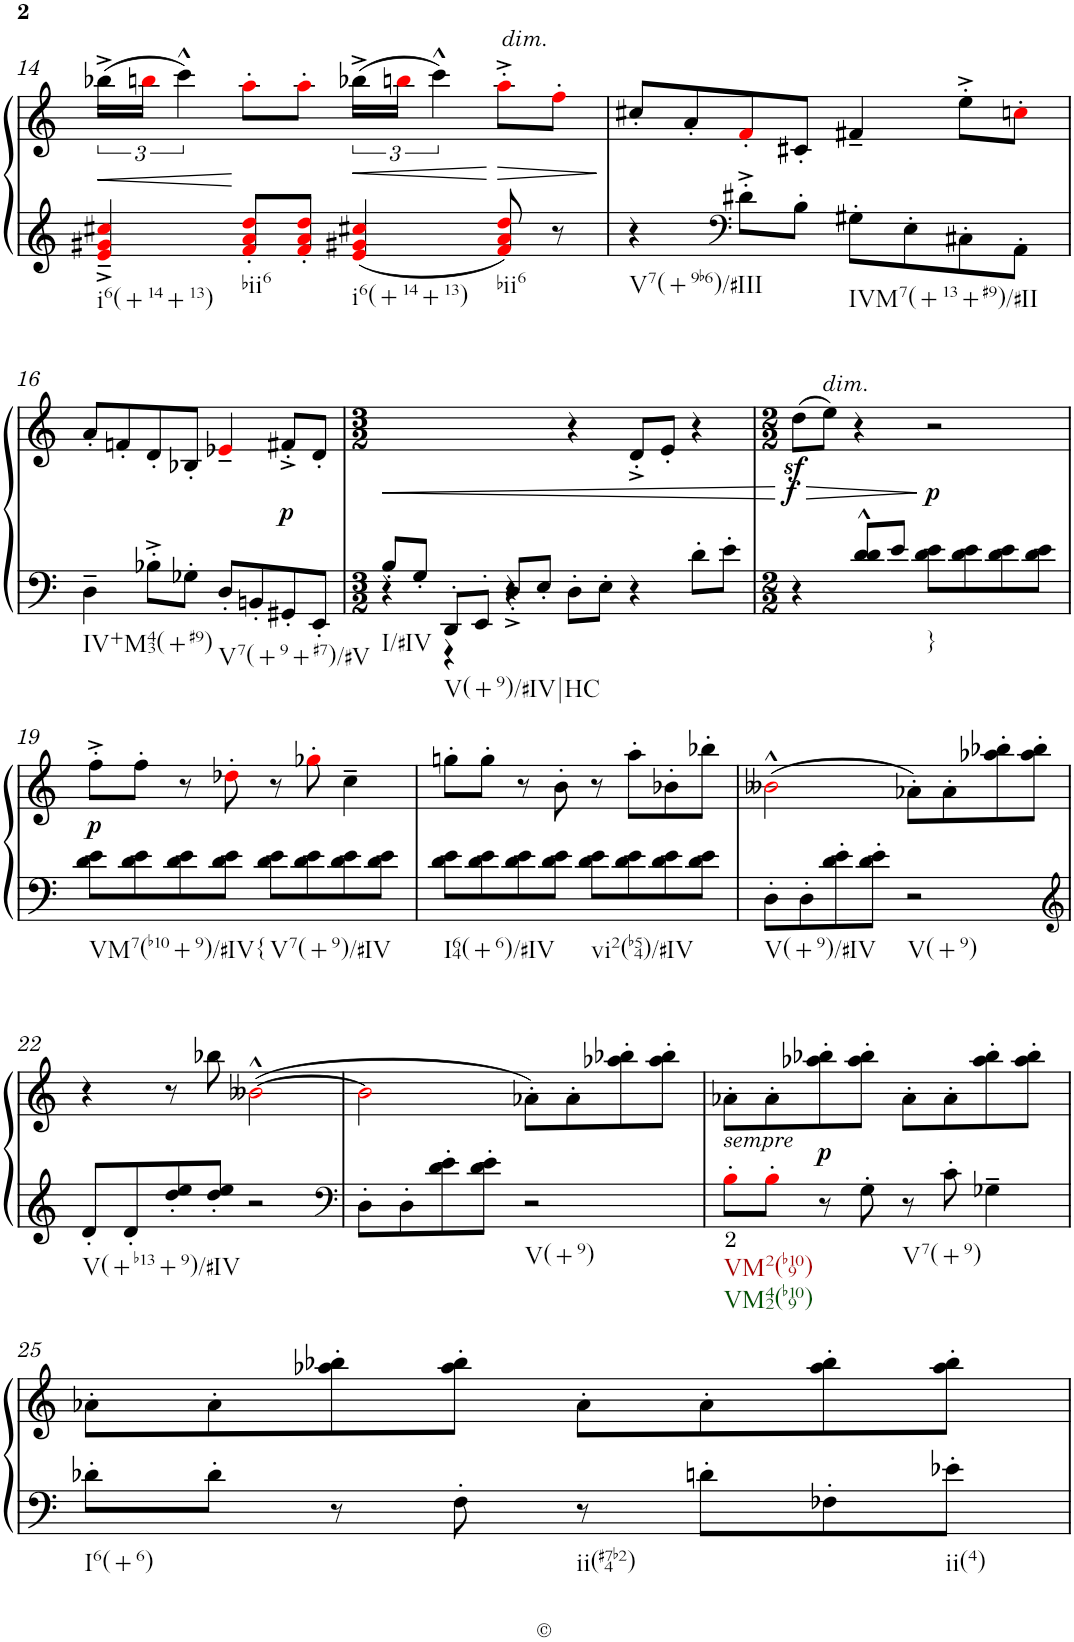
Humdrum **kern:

**kern	**kern	**dynam
*part1	*part1	*part1
*staff2	*staff1	*staff1/2
*I"Piano	*	*
*I'Pno.	*	*
!!LO:PB:g=z
*clefG2	*clefG2	*
*k[]	*k[]	*
*M2/2	*M2/2	*
=14	=14	=14
!LO:TX:b:t=i6(+14+13)	!	!
!	!	!LO:HP:b
4ei/~^ 4g#Xi/~^ 4cc#Xi/~^	(>24bb-X^\LL	<
.	24bbni\JJ	.
.	6ccc^^\)	.
!LO:TX:b:t=bii6	!	!
8fi/' 8ai/' 8ddi/'L	8aa'i\L	[
8fi/' 8ai/' 8ddi/'J	8aa'i\J	.
!LO:TX:b:t=i6(+14+13)	!	!
!	!	!LO:HP:b
4ei/ 4g#Xi/ 4cc#Xi/	(>24bb-X^\LL	<
.	24bbni\JJ	.
.	6ccc^^\)	.
!	!LO:TX:a:i:t=dim.	!
!LO:TX:b:t=bii6	!	!
!	!	!LO:HP:n=1:b
8fi/ 8ai/ 8ddi/	8aa'^i\L	[ >
8r	8ff'i\J	.
.	.	]
=15	=15	=15
!LO:TX:b:t=V7(+9b6)/#III	!	!
4r	8cc#X'/L	.
.	8a'/	.
*clefF4	*	*
8d#X'^\L	8f'i/	.
8B'\J	8c#X'/J	.
!LO:TX:b:t=IVM7(+13+#9)/#II	!	!
8G#X'\L	4f#X~/	.
8E'\	.	.
8C#X'\	8ee'^\L	.
8AA'\J	8ccn'i\J	.
!!LO:LB:g=z
=16	=16	=16
!LO:TX:b:t=IV+M43(+#9)	!	!
4D~\	8a'/L	.
.	8fn'/	.
8B-X'^\L	8d'/	.
8G-X'\J	8B-X'/J	.
!LO:TX:b:t=V7(+9+#7)/#V	!	!
8D'/L	4e-X~i/	.
8BBn'/	.	.
!	!	!LO:DY:b
8GG#X'/	8f#X'^/L	p
8EE'/J	8d'/J	.
=17	=17	=17
*M3/2	*M3/2	*
!LO:TX:b:t=I/#IV	!	!
!	!	!LO:HP:b=2
*^	*	*
*	*^	*	*
8B'/L	4r	4ryy	4ryy	<
8G'/J	.	.	.	.
!LO:TX:b:t=V(+9)/#IV|HC	!	!	!	!
4ryy	8DD'/L	4r	4ryy	.
.	8EE'/J	.	.	.
8D'^/L	4r	1ryy	4ryy	.
8E'/J	.	.	.	.
2.ryy	8D'\L	.	4r	.
.	8E'\J	.	.	.
.	4r	.	8d'^/L	.
.	.	.	8e'/J	.
.	8d'\L	.	4r	.
.	8e'\J	.	.	.
*v	*v	*v	*	*
.	.	[
=18	=18	=18
*M2/2	*M2/2	*
*^	*	*
!	!	!	!LO:HP:b
!	!	!	!LO:DY:n=1:b
4r	4ryy	(>8dd\L	> f
!	!	!LO:TX:a:i:t=dim.	!
.	.	8eez<\J)	.
8d^^/L	4d/	4r	.
8e/J	.	.	.
!LO:TX:b:t=}	!	!	!
!	!	!	!LO:DY:n=2:a=2
8d\ 8e\L	2ryy	2r	] p
8d\ 8e\	.	.	.
8d\ 8e\	.	.	.
8d\ 8e\J	.	.	.
*v	*v	*	*
!!LO:LB:g=z
=19	=19	=19
!LO:TX:b:t=VM7(b10+9)/#IV{	!	!
!	!	!LO:DY:b
8d\ 8e\L	8ff'^\L	p
8d\ 8e\	8ff'\J	.
8d\ 8e\	8r	.
8d\ 8e\J	8dd-X'i\	.
!LO:TX:b:t=V7(+9)/#IV	!	!
8d\ 8e\L	8r	.
8d\ 8e\	8gg-X'i\	.
8d\ 8e\	4cc~\	.
8d\ 8e\J	.	.
=20	=20	=20
!LO:TX:b:t=I64(+6)/#IV	!	!
8d\ 8e\L	8ggn'\L	.
8d\ 8e\	8gg'\J	.
8d\ 8e\	8r	.
8d\ 8e\J	8b'\	.
!LO:TX:b:t=vi2(b54)/#IV	!	!
8d\ 8e\L	8r	.
8d\ 8e\	8aa'\L	.
8d\ 8e\	8b-X'\	.
8d\ 8e\J	8bb-X'\J	.
=21	=21	=21
!LO:TX:b:t=V(+9)/#IV	!	!
8D'\L	(>2b--X^^i\	.
8D'\	.	.
8d\' 8e\'	.	.
8d\' 8e\'J	.	.
!LO:TX:b:t=V(+9)	!	!
2r	8a-X'\L)	.
.	8a-'\	.
.	8aa-X\' 8bb-X\'	.
.	8aa-\' 8bb-\'J	.
!!LO:LB:g=z
=22	=22	=22
*clefG2	*	*
!LO:TX:b:t=V(+b13+9)/#IV	!	!
8d'/L	4r	.
8d'/	.	.
8dd/' 8ee/'	8r	.
8dd/' 8ee/'J	8bb-X\	.
2r	(>[2b--X^^i\	.
=23	=23	=23
*clefF4	*	*
8D'\L	2b--i\]	.
8D'\	.	.
8d\' 8e\'	.	.
8d\' 8e\'J	.	.
!LO:TX:b:t=V(+9)	!	!
2r	8a-X'\L)	.
.	8a-'\	.
.	8aa-X\' 8bb-X\'	.
.	8aa-\' 8bb-\'J	.
=24	=24	=24
!	!LO:TX:b:i:t=sempre	!
!LO:TX:b:t=VM2(b109)	!	!
!LO:TX:b:t=VM42(b109)	!	!
8B'i\L	8a-X'\L	.
8B'i\J	8a-'\	.
!	!	!LO:DY:b
8r	8aa-X\' 8bb-X\'	p
8G'\	8aa-\' 8bb-\'J	.
!LO:TX:b:t=V7(+9)	!	!
8r	8a-'\L	.
8c'\	8a-'\	.
4G-X~\	8aa-\' 8bb-\'	.
.	8aa-\' 8bb-\'J	.
!!LO:LB:g=z
=25	=25	=25
!LO:TX:b:t=I6(+6)	!	!
8d-X'\L	8a-X'\L	.
8d-'\J	8a-'\	.
8r	8aa-X\' 8bb-X\'	.
8F'\	8aa-\' 8bb-\'J	.
!LO:TX:b:t=ii(#74b2)	!	!
8r	8a-'\L	.
8dn'\L	8a-'\	.
8F-X'\	8aa-\' 8bb-\'	.
!LO:TX:b:t=ii(4)	!	!
8e-X'\J	8aa-\' 8bb-\'J	.
=	=	=
*-	*-	*-
